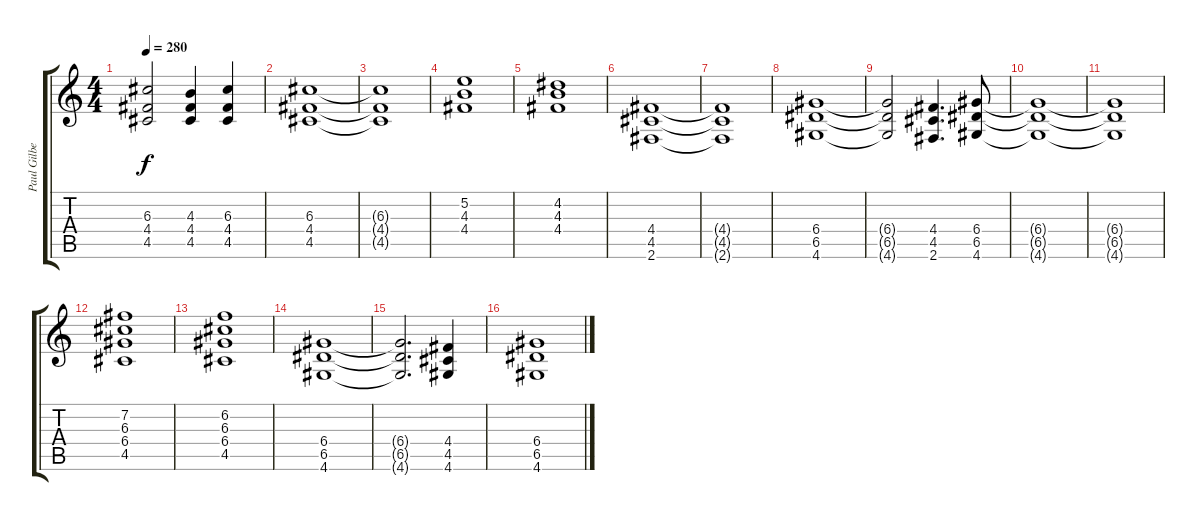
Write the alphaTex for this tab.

\track ("Paul Gilbert (Rhythm Guitar)" "Paul Gilbe") {instrument distortionguitar}
\staff {score tabs}
\tuning (E4 B3 G3 D3 A2 E2) {hide}
\ts (4 4)
\tempo 280
\clef g2
\ks c
(6.3{t} 4.4{t} 4.5{t}).2{dy f} (4.3 4.4 4.5).4 (6.3 4.4 4.5).4 |
(6.3 4.4 4.5).1 |
(6.3{t} 4.4{t} 4.5{t}).1 |
(5.2 4.3 4.4).1 |
(4.2 4.3 4.4).1 |
(4.4 4.5 2.6).1 |
(4.4{t} 4.5{t} 2.6{t}).1 |
(6.4 6.5 4.6).1 |
(6.4{t} 6.5{t} 4.6{t}).2 (4.4 4.5 2.6).4{d} (6.4 6.5 4.6).8 |
(6.4{t} 6.5{t} 4.6{t}).1 |
(6.4{t} 6.5{t} 4.6{t}).1 |
(7.2 6.3 6.4 4.5).1 |
(6.2 6.3 6.4 4.5).1 |
(6.4 6.5 4.6).1 |
(6.4{t} 6.5{t} 4.6{t}).2{d} (4.4 4.5 4.6).4 |
(6.4 6.5 4.6).1
